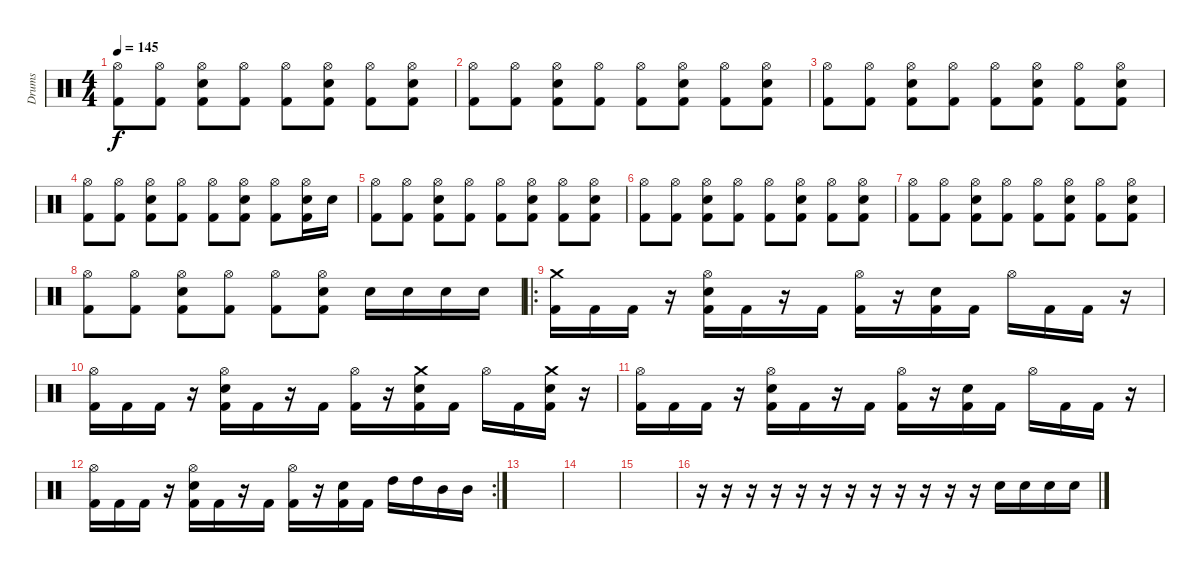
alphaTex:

\track ("Drums" "Drums") {instrument percussion}
\staff {score}
\articulation defaults
\ts (4 4)
\tempo 145
\clef neutral
\ks c
("Hi-Hat (open)" "Kick (hit) 2").8{dy f} ("Hi-Hat (open)" "Kick (hit) 2").8 ("Hi-Hat (open)" "Electric Snare (hit)" "Kick (hit) 2").8 ("Hi-Hat (open)" "Kick (hit) 2").8 ("Hi-Hat (open)" "Kick (hit) 2").8 ("Hi-Hat (open)" "Electric Snare (hit)" "Kick (hit) 2").8 ("Hi-Hat (open)" "Kick (hit) 2").8 ("Hi-Hat (open)" "Electric Snare (hit)" "Kick (hit) 2").8 |
("Hi-Hat (open)" "Kick (hit) 2").8 ("Hi-Hat (open)" "Kick (hit) 2").8 ("Hi-Hat (open)" "Electric Snare (hit)" "Kick (hit) 2").8 ("Hi-Hat (open)" "Kick (hit) 2").8 ("Hi-Hat (open)" "Kick (hit) 2").8 ("Hi-Hat (open)" "Electric Snare (hit)" "Kick (hit) 2").8 ("Hi-Hat (open)" "Kick (hit) 2").8 ("Hi-Hat (open)" "Electric Snare (hit)" "Kick (hit) 2").8 |
("Hi-Hat (open)" "Kick (hit) 2").8 ("Hi-Hat (open)" "Kick (hit) 2").8 ("Hi-Hat (open)" "Electric Snare (hit)" "Kick (hit) 2").8 ("Hi-Hat (open)" "Kick (hit) 2").8 ("Hi-Hat (open)" "Kick (hit) 2").8 ("Hi-Hat (open)" "Electric Snare (hit)" "Kick (hit) 2").8 ("Hi-Hat (open)" "Kick (hit) 2").8 ("Hi-Hat (open)" "Electric Snare (hit)" "Kick (hit) 2").8 |
("Hi-Hat (open)" "Kick (hit) 2").8 ("Hi-Hat (open)" "Kick (hit) 2").8 ("Hi-Hat (open)" "Electric Snare (hit)" "Kick (hit) 2").8 ("Hi-Hat (open)" "Kick (hit) 2").8 ("Hi-Hat (open)" "Kick (hit) 2").8 ("Hi-Hat (open)" "Electric Snare (hit)" "Kick (hit) 2").8 ("Hi-Hat (open)" "Kick (hit) 2").8 ("Hi-Hat (open)" "Electric Snare (hit)" "Kick (hit) 2").16 "Electric Snare (hit)".16 |
("Hi-Hat (open)" "Kick (hit) 2").8 ("Hi-Hat (open)" "Kick (hit) 2").8 ("Hi-Hat (open)" "Electric Snare (hit)" "Kick (hit) 2").8 ("Hi-Hat (open)" "Kick (hit) 2").8 ("Hi-Hat (open)" "Kick (hit) 2").8 ("Hi-Hat (open)" "Electric Snare (hit)" "Kick (hit) 2").8 ("Hi-Hat (open)" "Kick (hit) 2").8 ("Hi-Hat (open)" "Electric Snare (hit)" "Kick (hit) 2").8 |
("Hi-Hat (open)" "Kick (hit) 2").8 ("Hi-Hat (open)" "Kick (hit) 2").8 ("Hi-Hat (open)" "Electric Snare (hit)" "Kick (hit) 2").8 ("Hi-Hat (open)" "Kick (hit) 2").8 ("Hi-Hat (open)" "Kick (hit) 2").8 ("Hi-Hat (open)" "Electric Snare (hit)" "Kick (hit) 2").8 ("Hi-Hat (open)" "Kick (hit) 2").8 ("Hi-Hat (open)" "Electric Snare (hit)" "Kick (hit) 2").8 |
("Hi-Hat (open)" "Kick (hit) 2").8 ("Hi-Hat (open)" "Kick (hit) 2").8 ("Hi-Hat (open)" "Electric Snare (hit)" "Kick (hit) 2").8 ("Hi-Hat (open)" "Kick (hit) 2").8 ("Hi-Hat (open)" "Kick (hit) 2").8 ("Hi-Hat (open)" "Electric Snare (hit)" "Kick (hit) 2").8 ("Hi-Hat (open)" "Kick (hit) 2").8 ("Hi-Hat (open)" "Electric Snare (hit)" "Kick (hit) 2").8 |
("Hi-Hat (open)" "Kick (hit) 2").8 ("Hi-Hat (open)" "Kick (hit) 2").8 ("Hi-Hat (open)" "Electric Snare (hit)" "Kick (hit) 2").8 ("Hi-Hat (open)" "Kick (hit) 2").8 ("Hi-Hat (open)" "Kick (hit) 2").8 ("Hi-Hat (open)" "Electric Snare (hit)" "Kick (hit) 2").8 "Electric Snare (hit)".16 "Electric Snare (hit)".16 "Electric Snare (hit)".16 "Electric Snare (hit)".16 |
\ro
("Crash medium (hit)" "Kick (hit) 2").16 "Kick (hit) 2".16 "Kick (hit) 2".16 r.16 ("Hi-Hat (open)" "Electric Snare (hit)" "Kick (hit) 2").16 "Kick (hit) 2".16 r.16 "Kick (hit) 2".16 ("Hi-Hat (open)" "Kick (hit) 2").16 r.16 ("Electric Snare (hit)" "Kick (hit) 2").16 "Kick (hit) 2".16 "Hi-Hat (open)".16 "Kick (hit) 2".16 "Kick (hit) 2".16 r.16 |
("Hi-Hat (open)" "Kick (hit) 2").16 "Kick (hit) 2".16 "Kick (hit) 2".16 r.16 ("Hi-Hat (open)" "Electric Snare (hit)" "Kick (hit) 2").16 "Kick (hit) 2".16 r.16 "Kick (hit) 2".16 ("Hi-Hat (open)" "Kick (hit) 2").16 r.16 ("Crash medium (hit)" "Electric Snare (hit)" "Kick (hit) 2").16 "Kick (hit) 2".16 "Hi-Hat (open)".16 "Kick (hit) 2".16 ("Crash medium (hit)" "Electric Snare (hit)" "Kick (hit) 2").16 r.16 |
("Hi-Hat (open)" "Kick (hit) 2").16 "Kick (hit) 2".16 "Kick (hit) 2".16 r.16 ("Hi-Hat (open)" "Electric Snare (hit)" "Kick (hit) 2").16 "Kick (hit) 2".16 r.16 "Kick (hit) 2".16 ("Hi-Hat (open)" "Kick (hit) 2").16 r.16 ("Electric Snare (hit)" "Kick (hit) 2").16 "Kick (hit) 2".16 "Hi-Hat (open)".16 "Kick (hit) 2".16 "Kick (hit) 2".16 r.16 |
\rc 2
("Hi-Hat (open)" "Kick (hit) 2").16 "Kick (hit) 2".16 "Kick (hit) 2".16 r.16 ("Hi-Hat (open)" "Electric Snare (hit)" "Kick (hit) 2").16 "Kick (hit) 2".16 r.16 "Kick (hit) 2".16 ("Hi-Hat (open)" "Kick (hit) 2").16 r.16 ("Electric Snare (hit)" "Kick (hit) 2").16 "Kick (hit) 2".16 "High Tom (hit)".16 "High Tom (hit)".16 "Mid Tom (hit)".16 "Mid Tom (hit)".16 |
|
|
|
r.16 r.16 r.16 r.16 r.16 r.16 r.16 r.16 r.16 r.16 r.16 r.16 "Electric Snare (hit)".16 "Electric Snare (hit)".16 "Electric Snare (hit)".16 "Electric Snare (hit)".16
